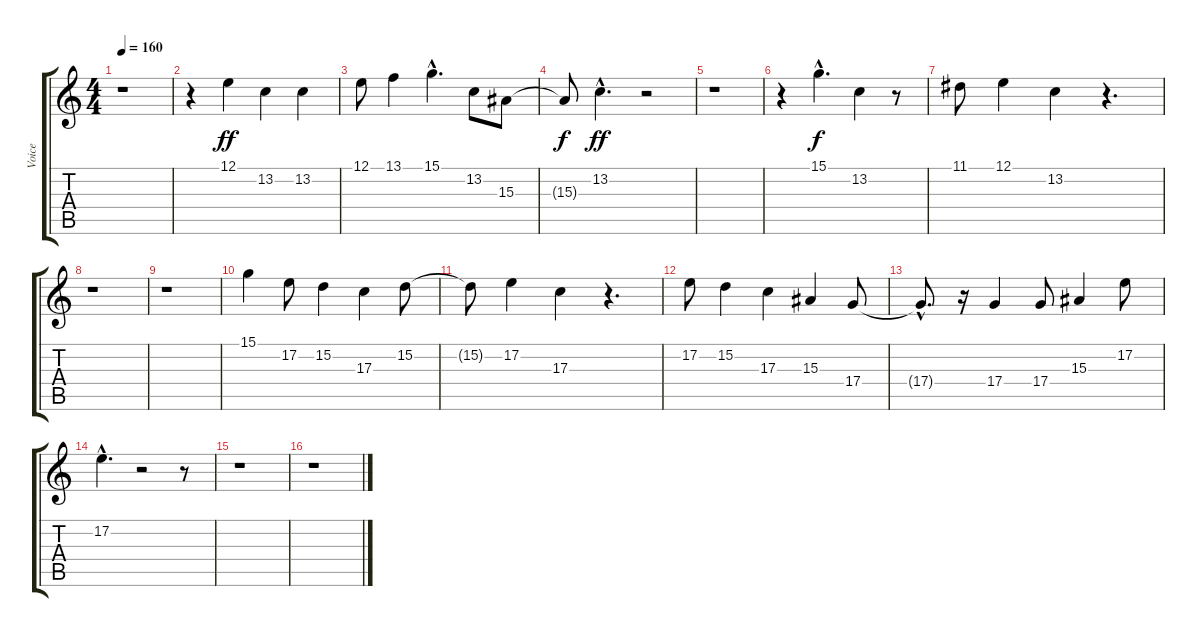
\track ("Voice" "Voice") {instrument voiceoohs}
\staff {score tabs}
\tuning (E4 B3 G3 D3 A2 E2) {hide}
\ts (4 4)
\tempo 160
\clef g2
\ks c
r.1{dy f} |
r.4 12.1.4{dy ff} 13.2.4 13.2.4 |
12.1.8 13.1.4 15.1{hac}.4{d} 13.2.8 15.3.8 |
15.3{t}.8{dy f} 13.2{hac}.4{d dy ff} r.2 |
r.1 |
r.4 15.1{hac}.4{d dy f} 13.2.4 r.8 |
11.1.8 12.1.4 13.2.4 r.4{d} |
r.1 |
r.1 |
15.1.4 17.2.8 15.2.4 17.3.4 15.2.8 |
15.2{t}.8 17.2.4 17.3.4 r.4{d} |
17.2.8 15.2.4 17.3.4 15.3.4 17.4.8 |
17.4{hac t}.8{d} r.16 17.4.4 17.4.8 15.3.4 17.2.8 |
17.2{hac}.4{d} r.2 r.8 |
r.1 |
r.1
